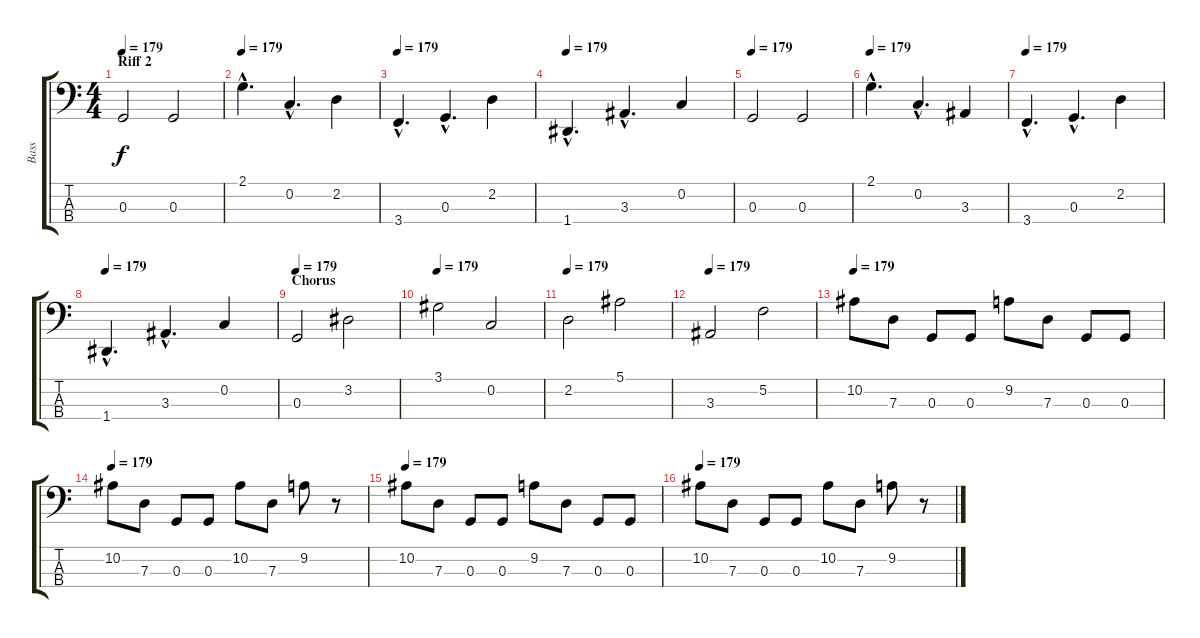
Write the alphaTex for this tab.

\track ("Bass" "Bass") {instrument electricbassfinger}
\staff {score tabs}
\tuning (F2 C2 G1 D1) {hide}
\ts (4 4)
\section ("" "Riff 2")
\tempo 179
\clef f4
\ks c
0.3.2{dy f} 0.3.2 |
\tempo 179
2.1{hac}.4{d} 0.2{hac}.4{d} 2.2.4 |
\tempo 179
3.4{hac}.4{d} 0.3{hac}.4{d} 2.2.4 |
\tempo 179
1.4{hac}.4{d} 3.3{hac}.4{d} 0.2.4 |
\tempo 179
0.3.2 0.3.2 |
\tempo 179
2.1{hac}.4{d} 0.2{hac}.4{d} 3.3.4 |
\tempo 179
3.4{hac}.4{d} 0.3{hac}.4{d} 2.2.4 |
\tempo 179
1.4{hac}.4{d} 3.3{hac}.4{d} 0.2.4 |
\section ("" "Chorus")
\tempo 179
0.3.2 3.2.2 |
\tempo 179
3.1.2 0.2.2 |
\tempo 179
2.2.2 5.1.2 |
\tempo 179
3.3.2 5.2.2 |
\tempo 179
10.2.8 7.3.8 0.3.8 0.3.8 9.2.8 7.3.8 0.3.8 0.3.8 |
\tempo 179
10.2.8 7.3.8 0.3.8 0.3.8 10.2.8 7.3.8 9.2.8 r.8 |
\tempo 179
10.2.8 7.3.8 0.3.8 0.3.8 9.2.8 7.3.8 0.3.8 0.3.8 |
\tempo 179
10.2.8 7.3.8 0.3.8 0.3.8 10.2.8 7.3.8 9.2.8 r.8
